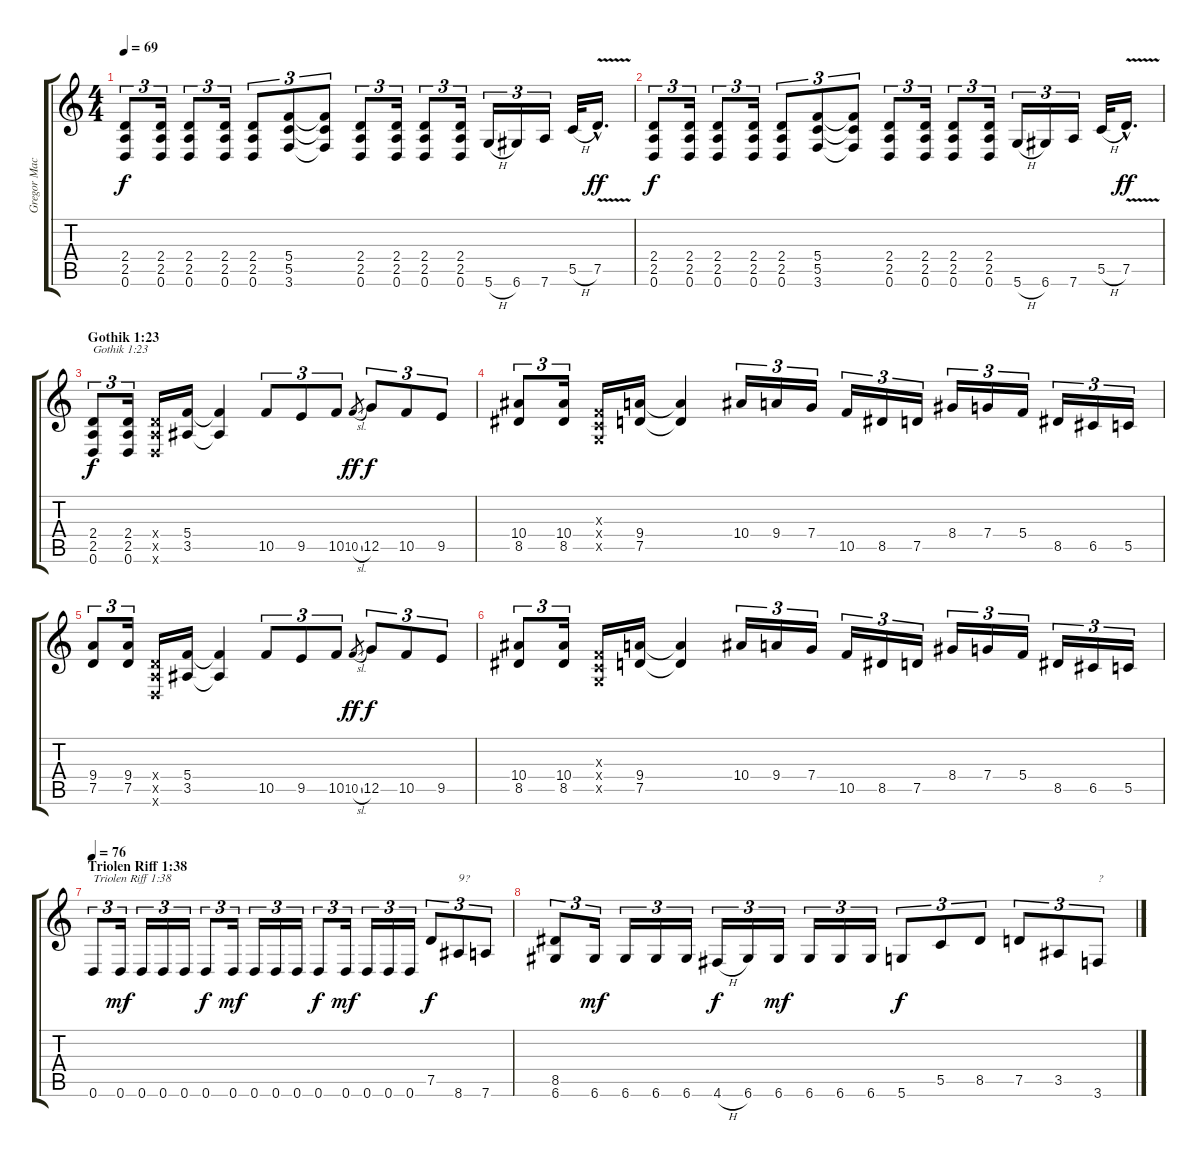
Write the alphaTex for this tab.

\track ("Gregor Mackintosh" "Gregor Mac") {instrument overdrivenguitar}
\staff {score tabs}
\tuning (D4 A3 F3 C3 G2 D2) {hide}
\ts (4 4)
\tempo 69
\clef g2
\ks c
(2.4 2.5 0.6).8{tu (3 2) dy f} (2.4 2.5 0.6).16{tu (3 2)} (2.4 2.5 0.6).8{tu (3 2)} (2.4 2.5 0.6).16{tu (3 2)} (2.4 2.5 0.6).8{tu (3 2)} (5.4 5.5 3.6).8{tu (3 2)} (5.4{t} 5.5{t} 3.6{t}).8{tu (3 2)} (2.4 2.5 0.6).8{tu (3 2)} (2.4 2.5 0.6).16{tu (3 2)} (2.4 2.5 0.6).8{tu (3 2)} (2.4 2.5 0.6).16{tu (3 2)} 5.6{h}.16{tu (3 2)} 6.6.16{tu (3 2)} 7.6.16{tu (3 2)} 5.5{h}.32 7.5{v hac}.16{d dy ff} |
(2.4 2.5 0.6).8{tu (3 2) dy f} (2.4 2.5 0.6).16{tu (3 2)} (2.4 2.5 0.6).8{tu (3 2)} (2.4 2.5 0.6).16{tu (3 2)} (2.4 2.5 0.6).8{tu (3 2)} (5.4 5.5 3.6).8{tu (3 2)} (5.4{t} 5.5{t} 3.6{t}).8{tu (3 2)} (2.4 2.5 0.6).8{tu (3 2)} (2.4 2.5 0.6).16{tu (3 2)} (2.4 2.5 0.6).8{tu (3 2)} (2.4 2.5 0.6).16{tu (3 2)} 5.6{h}.16{tu (3 2)} 6.6.16{tu (3 2)} 7.6.16{tu (3 2)} 5.5{h}.32 7.5{v hac}.16{d dy ff} |
\section ("" "Gothik 1:23")
(2.4 2.5 0.6).8{tu (3 2) txt "Gothik 1:23" dy f} (2.4 2.5 0.6).16{tu (3 2)} (2.4{x} 2.5{x} 0.6{x}).16 (5.4 3.5).16 (5.4{t} 3.5{t}).4 10.5.8{tu (3 2)} 9.5.8{tu (3 2)} 10.5.8{tu (3 2)} 10.5{sl}.8{gr dy ff} 12.5.8{tu (3 2) dy f} 10.5.8{tu (3 2)} 9.5.8{tu (3 2)} |
(10.4 8.5).8{tu (3 2)} (10.4 8.5).16{tu (3 2)} (0.3{x} 0.4{x} 0.5{x}).16 (9.4 7.5).16 (9.4{t} 7.5{t}).4 10.4.16{tu (3 2)} 9.4.16{tu (3 2)} 7.4.16{tu (3 2)} 10.5.16{tu (3 2)} 8.5.16{tu (3 2)} 7.5.16{tu (3 2)} 8.4.16{tu (3 2)} 7.4.16{tu (3 2)} 5.4.16{tu (3 2)} 8.5.16{tu (3 2)} 6.5.16{tu (3 2)} 5.5.16{tu (3 2)} |
(9.4 7.5).8{tu (3 2)} (9.4 7.5).16{tu (3 2)} (2.4{x} 2.5{x} 0.6{x}).16 (5.4 3.5).16 (5.4{t} 3.5{t}).4 10.5.8{tu (3 2)} 9.5.8{tu (3 2)} 10.5.8{tu (3 2)} 10.5{sl}.8{gr dy ff} 12.5.8{tu (3 2) dy f} 10.5.8{tu (3 2)} 9.5.8{tu (3 2)} |
(10.4 8.5).8{tu (3 2)} (10.4 8.5).16{tu (3 2)} (0.3{x} 0.4{x} 0.5{x}).16 (9.4 7.5).16 (9.4{t} 7.5{t}).4 10.4.16{tu (3 2)} 9.4.16{tu (3 2)} 7.4.16{tu (3 2)} 10.5.16{tu (3 2)} 8.5.16{tu (3 2)} 7.5.16{tu (3 2)} 8.4.16{tu (3 2)} 7.4.16{tu (3 2)} 5.4.16{tu (3 2)} 8.5.16{tu (3 2)} 6.5.16{tu (3 2)} 5.5.16{tu (3 2)} |
\section ("" "Triolen Riff 1:38")
\tempo 76
0.6.8{tu (3 2) txt "Triolen Riff 1:38"} 0.6.16{tu (3 2) dy mf} 0.6.16{tu (3 2)} 0.6.16{tu (3 2)} 0.6.16{tu (3 2)} 0.6.8{tu (3 2) dy f} 0.6.16{tu (3 2) dy mf} 0.6.16{tu (3 2)} 0.6.16{tu (3 2)} 0.6.16{tu (3 2)} 0.6.8{tu (3 2) dy f} 0.6.16{tu (3 2) dy mf} 0.6.16{tu (3 2)} 0.6.16{tu (3 2)} 0.6.16{tu (3 2)} 7.5.8{tu (3 2) dy f} 8.6.8{tu (3 2) txt "9?"} 7.6.8{tu (3 2)} |
(8.5 6.6).8{tu (3 2)} 6.6.16{tu (3 2) dy mf} 6.6.16{tu (3 2)} 6.6.16{tu (3 2)} 6.6.16{tu (3 2)} 4.6{h}.16{tu (3 2) dy f} 6.6.16{tu (3 2)} 6.6.16{tu (3 2) dy mf} 6.6.16{tu (3 2)} 6.6.16{tu (3 2)} 6.6.16{tu (3 2)} 5.6.8{tu (3 2) dy f} 5.5.8{tu (3 2)} 8.5.8{tu (3 2)} 7.5.8{tu (3 2)} 3.5.8{tu (3 2)} 3.6.8{tu (3 2) txt "?"}
